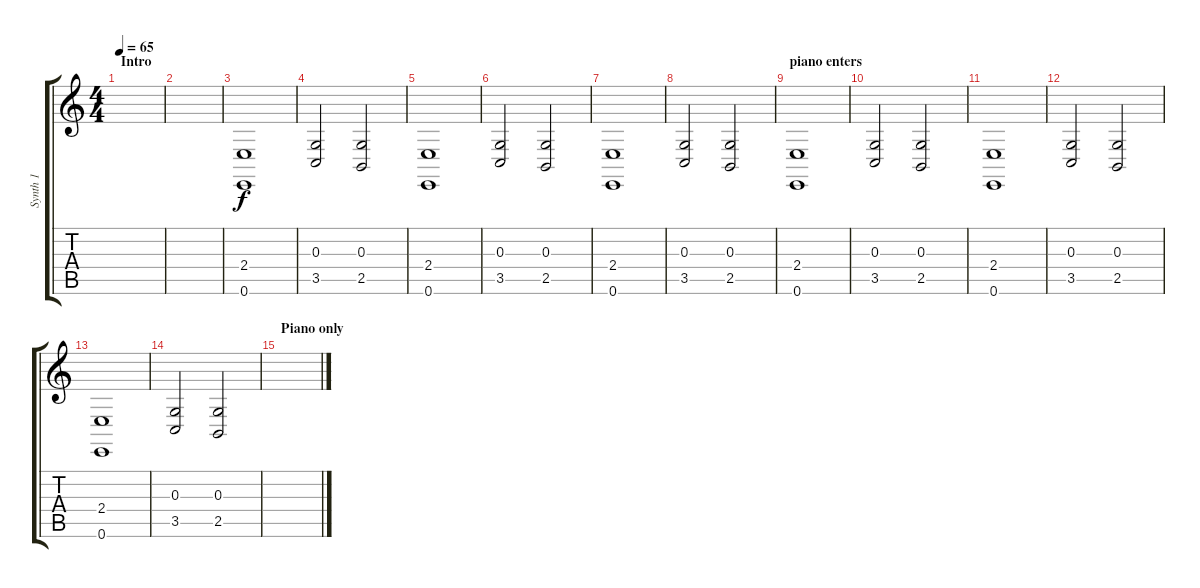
\track ("Synth 1" "Synth 1") {instrument synthstrings1}
\staff {score tabs}
\tuning (E4 B3 G3 D3 A2 E2) {hide}
\ts (4 4)
\section ("" "Intro")
\tempo 65
\clef g2
\ks c
|
|
(2.4 0.6).1 |
(0.3 3.5).2 (0.3 2.5).2 |
(2.4 0.6).1 |
(0.3 3.5).2 (0.3 2.5).2 |
(2.4 0.6).1 |
(0.3 3.5).2 (0.3 2.5).2 |
\section ("" "piano enters")
(2.4 0.6).1 |
(0.3 3.5).2 (0.3 2.5).2 |
(2.4 0.6).1 |
(0.3 3.5).2 (0.3 2.5).2 |
(2.4 0.6).1 |
(0.3 3.5).2 (0.3 2.5).2 |
\section ("" "Piano only")
